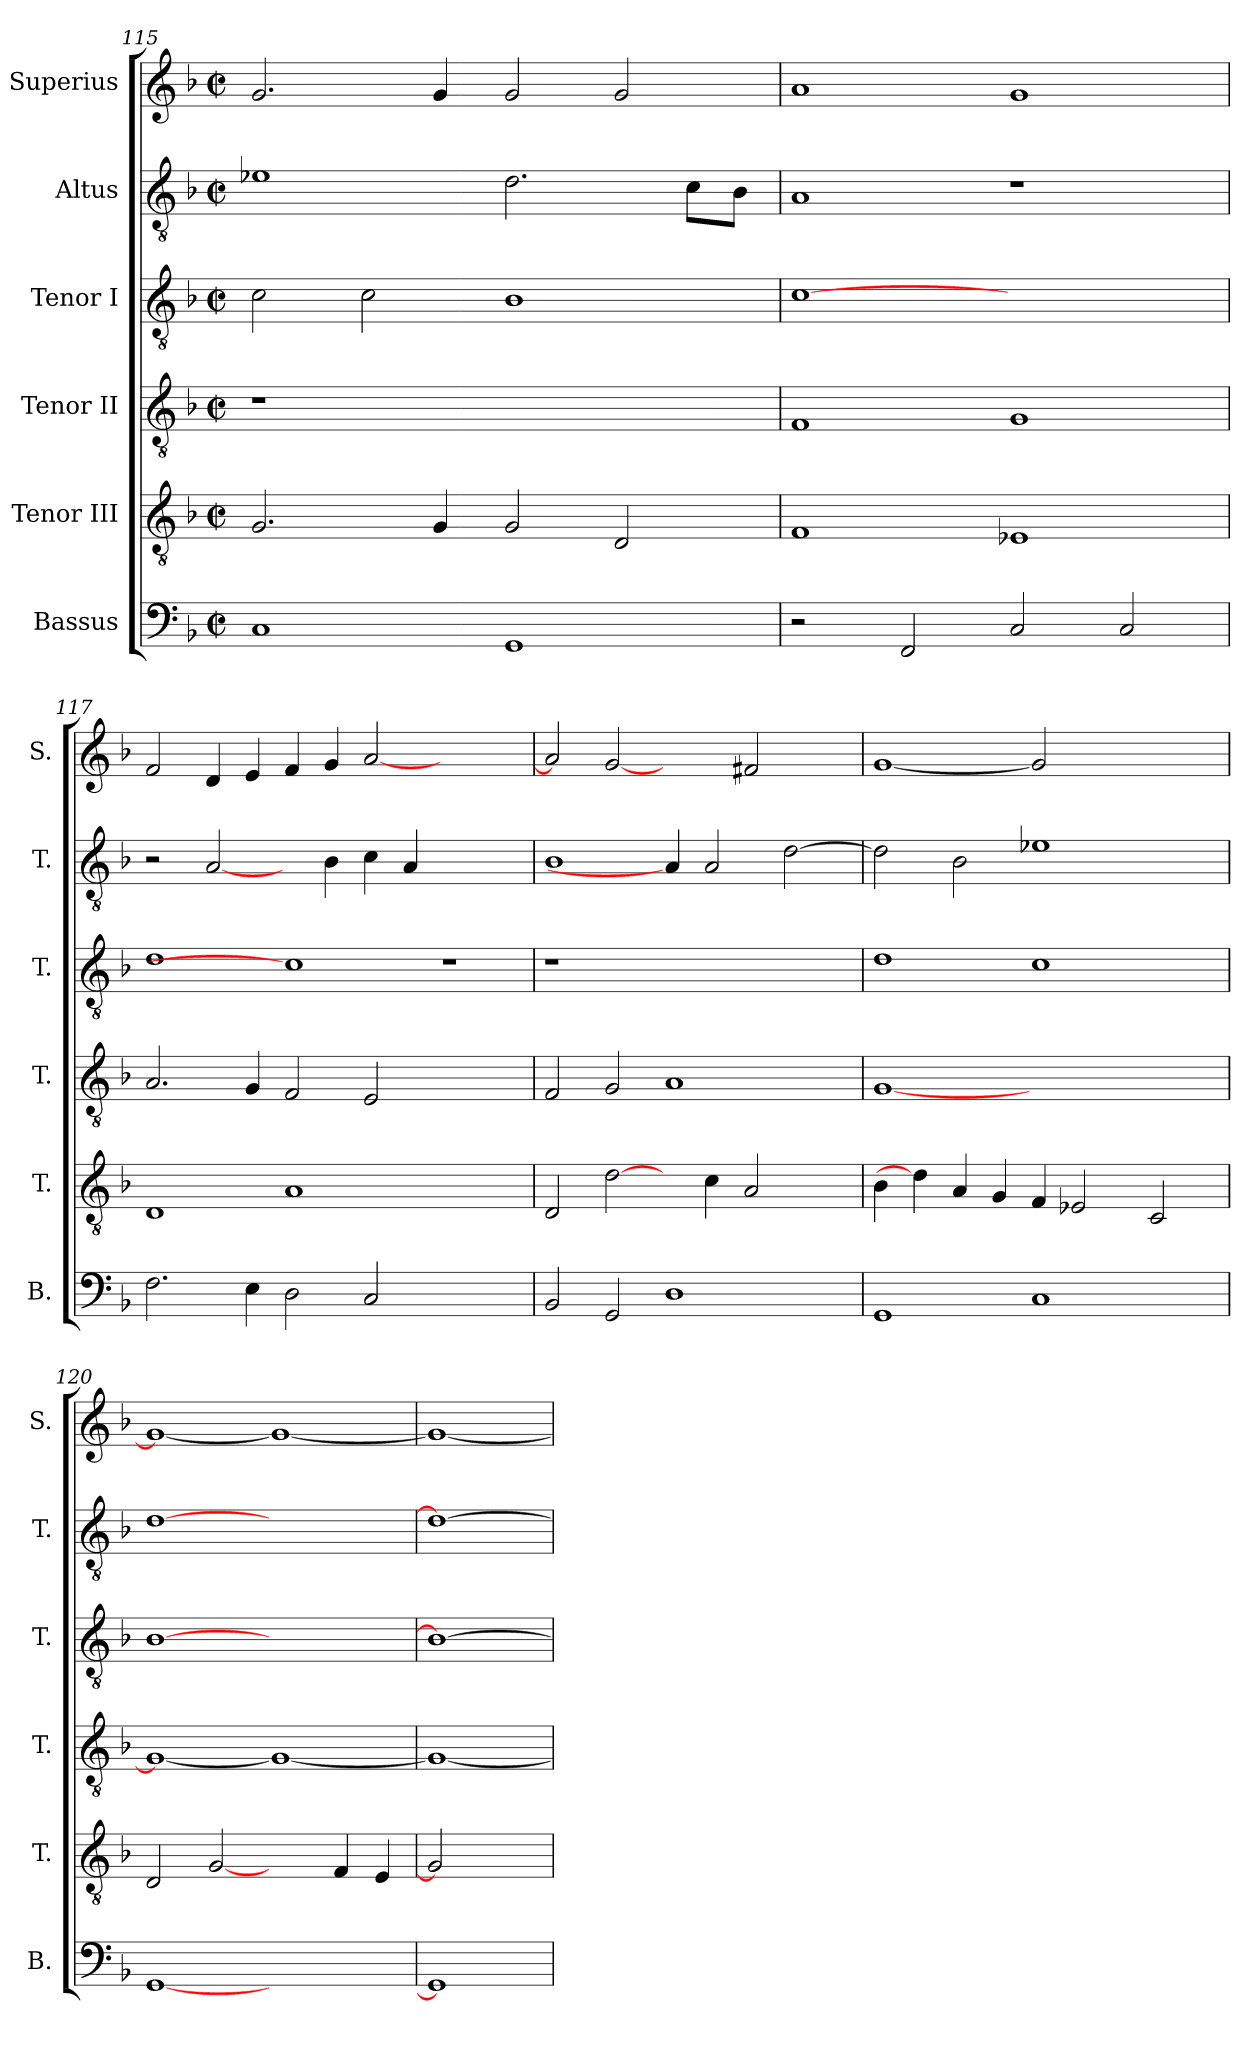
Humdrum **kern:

**kern	**kern	**kern	**kern	**kern	**kern
*part6	*part5	*part4	*part3	*part2	*part1
*staff6	*staff5	*staff4	*staff3	*staff2	*staff1
*I"Bassus	*I"Tenor III	*I"Tenor II	*I"Tenor I	*I"Altus	*I"Superius
*I'B.	*I'T.	*I'T.	*I'T.	*I'T.	*I'S.
*clefF4	*clefGv2	*clefGv2	*clefGv2	*clefGv2	*clefG2
*	*ITrd7c12	*ITrd7c12	*ITrd7c12	*ITrd7c12	*
*k[b-]	*k[b-]	*k[b-]	*k[b-]	*k[b-]	*k[b-]
*F:	*F:	*F:	*F:	*F:	*F:
*M2/2	*M2/2	*M2/2	*M2/2	*M2/2	*M2/2
*met(c|)	*met(c|)	*met(c|)	*met(c|)	*met(c|)	*met(c|)
=115	=115	=115	=115	=115	=115
!	!	!LO:N:vis=1	!	!	!
1Ci	2.GGi/	1r	2Ci\	1E-Xi	2.gi/
.	.	.	2Ci\	.	.
.	4GGi/	.	.	.	4gi/
1GGi	2GGi/	1ryy	1BB-i	2.Di\	2gi/
.	2DDi/	.	.	.	2gi/
.	.	.	.	8Ci\L	.
.	.	.	.	8BB-i\J	.
=116	=116	=116	=116	=116	=116
2r	1FFi	1FFi	[1Ci	1AAi	1ai
2FFi/	.	.	.	.	.
2Ci/	1EE-Xi	1GGi	1ryy	1r	1gi
2Ci/	.	.	.	.	.
!!LO:PB:g=z
=117	=117	=117	=117	=117	=117
2.Fi\	1DDi	2.AAi/	1Di	2r	2fi/
.	.	.	.	[2AAi/	4di/
4Ei\	.	4GGi/	.	.	4ei/
2Di\	1AAi	2FFi/	1Ci]	4ryy	4fi/
.	.	.	.	4BB-i\	4gi/
2Ci/	.	2EEi/	.	4Ci\	[<2ai/
.	.	.	.	4AAi/	.
1ryy	1ryy	1ryy	1r	1ryy	1ryy
=118	=118	=118	=118	=118	=118
!	!	!	!LO:N:vis=1	!	!
2BB-i/	2DDi/	2FFi/	1r	1BB-i	2ai/]
2GGi/	[2Di\	2GGi/	.	.	[2gi
1Di	4ryy	1AAi	1ryy	4AAi/]	2ryy
.	4Ci\	.	.	2AAi/	.
.	2AAi/	.	.	.	2f#Xi/
.	.	.	.	[>2Di\	.
4ryy	4ryy	4ryy	4ryy	.	4ryy
=119	=119	=119	=119	=119	=119
1GGi	4BB-i\	[<1GGi	1Di	2Di\]	[<1gi
.	4Di\]	.	.	.	.
.	4AAi/	.	.	2BB-i\	.
.	4GGi/	.	.	.	.
1Ci	4FFi/	1ryy	1Ci	1E-Xi	2gi]
.	2EE-Xi/	.	.	.	.
.	.	.	.	.	2.ryy
.	2CCi/	.	.	.	.
4ryy	.	4ryy	4ryy	4ryy	.
=120	=120	=120	=120	=120	=120
[1GGi	2DDi/	1GGi_<	[>1BB-i	[>1Di	1gi_<
.	[2GGi	.	.	.	.
1ryy	2ryy	1GGi_	1ryy	1ryy	1gi_
.	4FFi/	.	.	.	.
.	4EEi/	.	.	.	.
=121	=121	=121	=121	=121	=121
1GGi]	2GGi]	1GGi_	1BB-i_	1Di_	1gi_
.	2ryy	.	.	.	.
=	=	=	=	=	=
*-	*-	*-	*-	*-	*-
